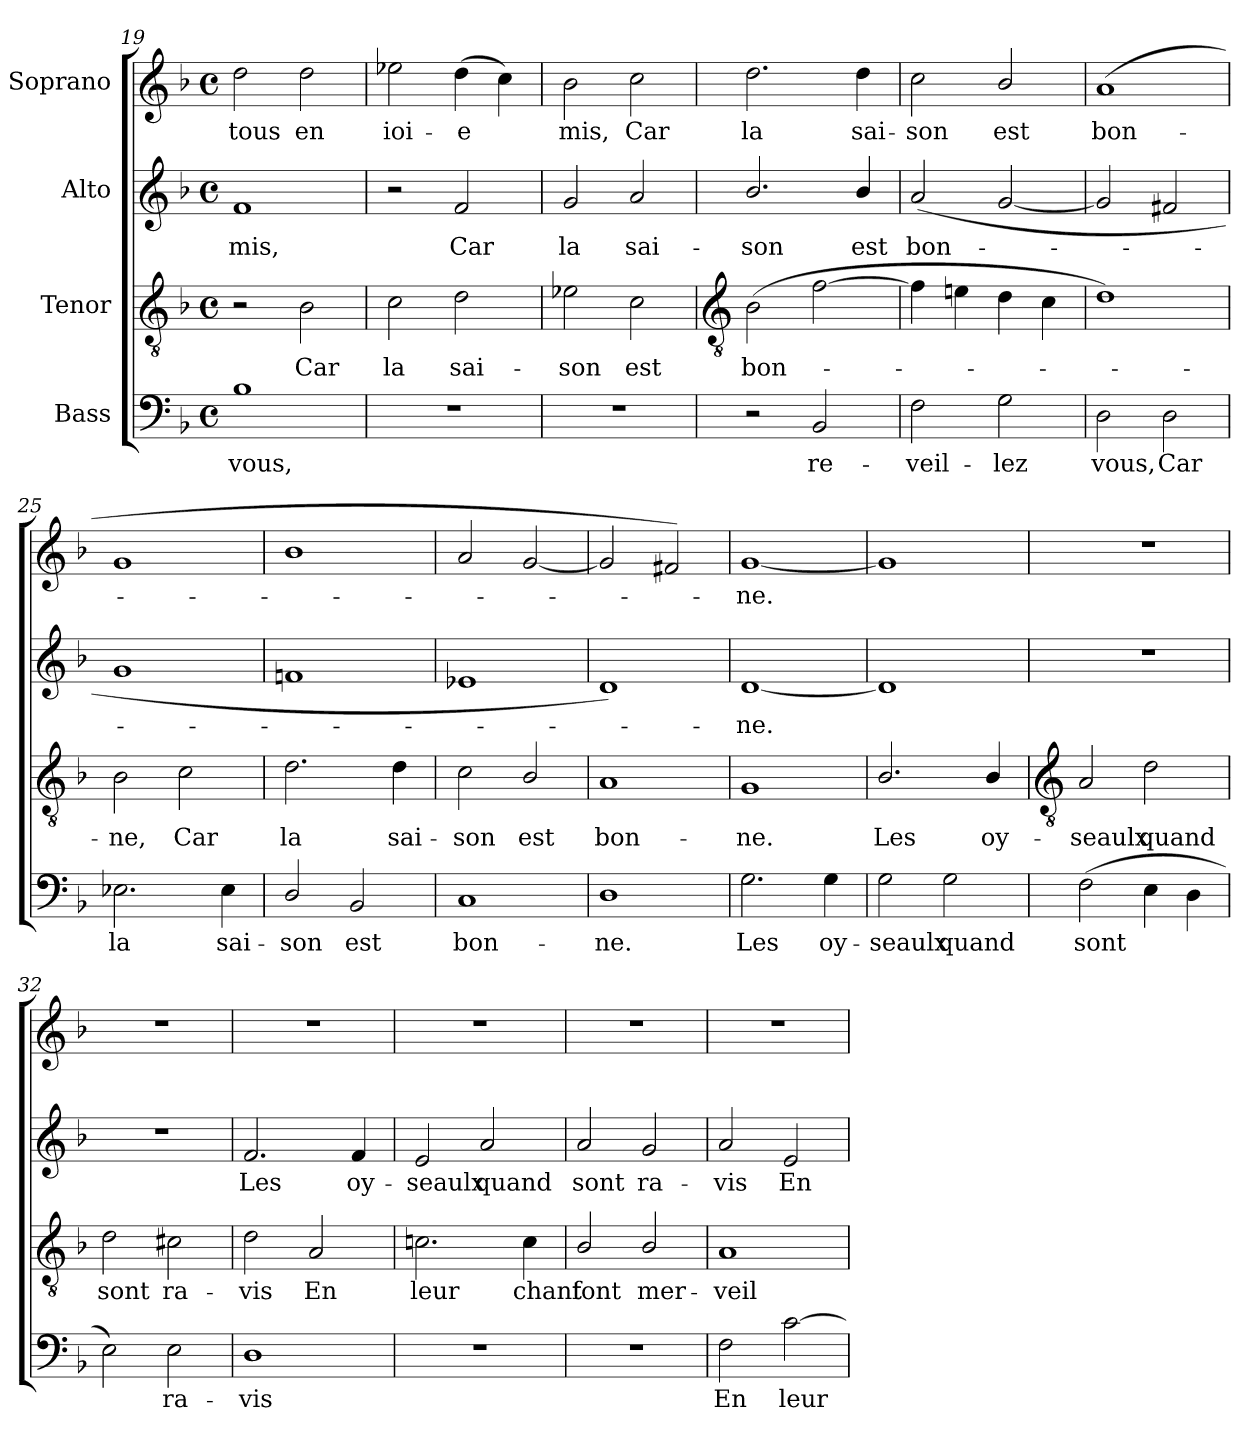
**kern	**text	**kern	**text	**kern	**text	**kern	**text
*part4	*part4	*part3	*part3	*part2	*part2	*part1	*part1
*staff4	*staff4	*staff3	*staff3	*staff2	*staff2	*staff1	*staff1
*I"Bass	*	*I"Tenor	*	*I"Alto	*	*I"Soprano	*
*clefF4	*	*clefGv2	*	*clefG2	*	*clefG2	*
*k[b-]	*	*k[b-]	*	*k[b-]	*	*k[b-]	*
*F:	*	*F:	*	*F:	*	*F:	*
*M4/4	*	*M4/4	*	*M4/4	*	*M4/4	*
*met(c)	*	*met(c)	*	*met(c)	*	*met(c)	*
=19	=19	=19	=19	=19	=19	=19	=19
!	!LO:LY:b	!	!	!	!LO:LY:b	!	!LO:LY:b
1B-	vous,	2r	.	1f	mis,	2dd	tous
!	!	!	!LO:LY:b	!	!	!	!LO:LY:b
.	.	2B-	Car	.	.	2dd	en
=20	=20	=20	=20	=20	=20	=20	=20
!	!	!	!LO:LY:b	!	!	!	!LO:LY:b
1r	.	2c	la	2r	.	2ee-X	ioi-
!	!	!	!LO:LY:b	!	!LO:LY:b	!	!LO:LY:b
.	.	2d	sai-	2f	Car	(>4dd	-e
.	.	.	.	.	.	4cc)	.
=21	=21	=21	=21	=21	=21	=21	=21
!	!	!	!LO:LY:b	!	!LO:LY:b	!	!LO:LY:b
1r	.	2e-X	-son	2g	la	2b-	mis,
!	!	!	!LO:LY:b	!	!LO:LY:b	!	!LO:LY:b
.	.	2c	est	2a	sai-	2cc	Car
!!LO:LB:g=z
=22	=22	=22	=22	=22	=22	=22	=22
*	*	*clefGv2	*	*	*	*	*
!	!	!	!LO:LY:b	!	!LO:LY:b	!	!LO:LY:b
2r	.	(>2B-	bon-	2.b-/	-son	2.dd	la
!	!LO:LY:b	!	!	!	!	!	!
2BB-	re-	[2f	.	.	.	.	.
!	!	!	!	!	!LO:LY:b	!	!LO:LY:b
.	.	.	.	4b-/	est	4dd	sai-
=23	=23	=23	=23	=23	=23	=23	=23
!	!LO:LY:b	!	!	!	!LO:LY:b	!	!LO:LY:b
2F	-veil-	4f]	.	(<2a	bon-	2cc	-son
.	.	4en	.	.	.	.	.
!	!LO:LY:b	!	!	!	!	!	!LO:LY:b
2G	-lez	4d	.	[2g	.	2b-/	est
.	.	4c	.	.	.	.	.
=24	=24	=24	=24	=24	=24	=24	=24
!	!LO:LY:b	!	!	!	!	!	!LO:LY:b
2D	vous,	1d)	.	2g]	.	(<1a	bon-
!	!LO:LY:b	!	!	!	!	!	!
2D	Car	.	.	2f#X	.	.	.
=25	=25	=25	=25	=25	=25	=25	=25
!	!LO:LY:b	!	!LO:LY:b	!	!	!	!
2.E-X	la	2B-	ne,	1g	.	1g	.
!	!	!	!LO:LY:b	!	!	!	!
.	.	2c	Car	.	.	.	.
!	!LO:LY:b	!	!	!	!	!	!
4E-	sai-	.	.	.	.	.	.
=26	=26	=26	=26	=26	=26	=26	=26
!	!LO:LY:b	!	!LO:LY:b	!	!	!	!
2D/	-son	2.d	la	1fn	.	1b-	.
!	!LO:LY:b	!	!	!	!	!	!
2BB-	est	.	.	.	.	.	.
!	!	!	!LO:LY:b	!	!	!	!
.	.	4d	sai-	.	.	.	.
=27	=27	=27	=27	=27	=27	=27	=27
!	!LO:LY:b	!	!LO:LY:b	!	!	!	!
1C	bon-	2c	-son	1e-X	.	2a	.
!	!	!	!LO:LY:b	!	!	!	!
.	.	2B-/	est	.	.	[2g	.
=28	=28	=28	=28	=28	=28	=28	=28
!	!LO:LY:b	!	!LO:LY:b	!	!	!	!
1D	-ne.	1A	bon-	1d)	.	2g]	.
.	.	.	.	.	.	2f#X)	.
=29	=29	=29	=29	=29	=29	=29	=29
!	!LO:LY:b	!	!LO:LY:b	!	!LO:LY:b	!	!LO:LY:b
2.G	Les	1G	-ne.	[1d	ne.	[1g	ne.
!	!LO:LY:b	!	!	!	!	!	!
4G	oy-	.	.	.	.	.	.
=30	=30	=30	=30	=30	=30	=30	=30
!	!LO:LY:b	!	!LO:LY:b	!	!	!	!
2G	-seaulx	2.B-/	Les	1d]	.	1g]	.
!	!LO:LY:b	!	!	!	!	!	!
2G	quand	.	.	.	.	.	.
!	!	!	!LO:LY:b	!	!	!	!
.	.	4B-/	oy-	.	.	.	.
!!LO:LB:g=z
=31	=31	=31	=31	=31	=31	=31	=31
*	*	*clefGv2	*	*	*	*	*
!	!LO:LY:b	!	!LO:LY:b	!	!	!	!
(>2F	sont	2A	-seaulx	1r	.	1r	.
!	!	!	!LO:LY:b	!	!	!	!
4E	.	2d	quand	.	.	.	.
4D	.	.	.	.	.	.	.
=32	=32	=32	=32	=32	=32	=32	=32
!	!	!	!LO:LY:b	!	!	!	!
2E)	.	2d	sont	1r	.	1r	.
!	!LO:LY:b	!	!LO:LY:b	!	!	!	!
2E	ra-	2c#X	ra-	.	.	.	.
=33	=33	=33	=33	=33	=33	=33	=33
!	!LO:LY:b	!	!LO:LY:b	!	!LO:LY:b	!	!
1D	-vis	2d	-vis	2.f	Les	1r	.
!	!	!	!LO:LY:b	!	!	!	!
.	.	2A	En	.	.	.	.
!	!	!	!	!	!LO:LY:b	!	!
.	.	.	.	4f	oy-	.	.
=34	=34	=34	=34	=34	=34	=34	=34
!	!	!	!LO:LY:b	!	!LO:LY:b	!	!
1r	.	2.cn	leur	2e	-seaulx	1r	.
!	!	!	!	!	!LO:LY:b	!	!
.	.	.	.	2a	quand	.	.
!	!	!	!LO:LY:b	!	!	!	!
.	.	4c	chant	.	.	.	.
=35	=35	=35	=35	=35	=35	=35	=35
!	!	!	!LO:LY:b	!	!LO:LY:b	!	!
1r	.	2B-/	font	2a	sont	1r	.
!	!	!	!LO:LY:b	!	!LO:LY:b	!	!
.	.	2B-/	mer-	2g	ra-	.	.
=36	=36	=36	=36	=36	=36	=36	=36
!	!LO:LY:b	!	!LO:LY:b	!	!LO:LY:b	!	!
2F	En	1A	-veil-	2a	-vis	1r	.
!	!LO:LY:b	!	!	!	!LO:LY:b	!	!
[2c	leur	.	.	2e	En	.	.
=	=	=	=	=	=	=	=
*-	*-	*-	*-	*-	*-	*-	*-
